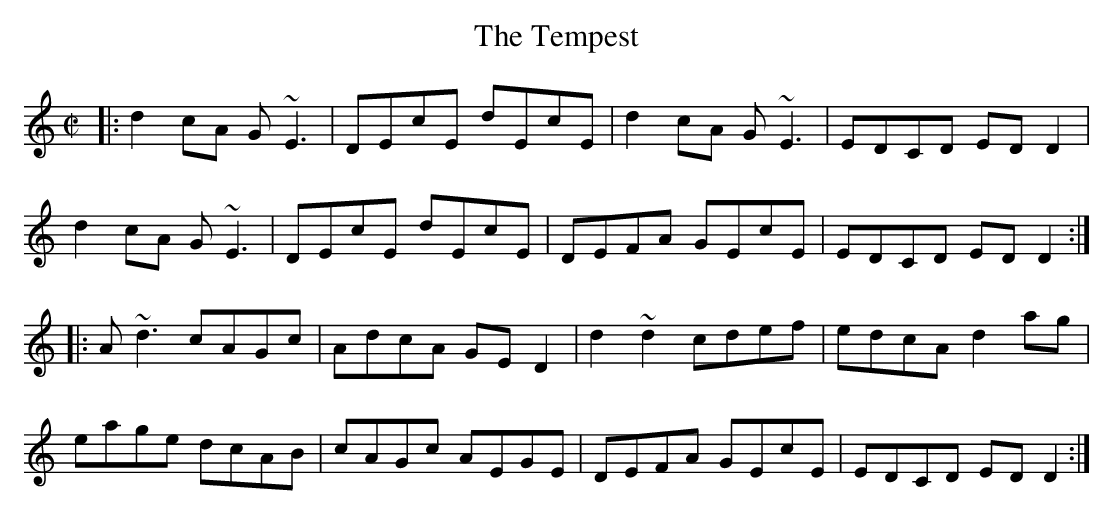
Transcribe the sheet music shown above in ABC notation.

X:1
T:The Tempest
M:C|
K:Ddor
|: d2cA G~E3 | DEcE dEcE | d2cA G~E3 | EDCD EDD2 |
d2cA G~E3 | DEcE dEcE | DEFA GEcE | EDCD EDD2 :|
|: A~d3 cAGc | AdcA GED2 | d2 ~d2 cdef | edcA d2ag |
eage dcAB | cAGc AEGE | DEFA GEcE | EDCD EDD2 :|
